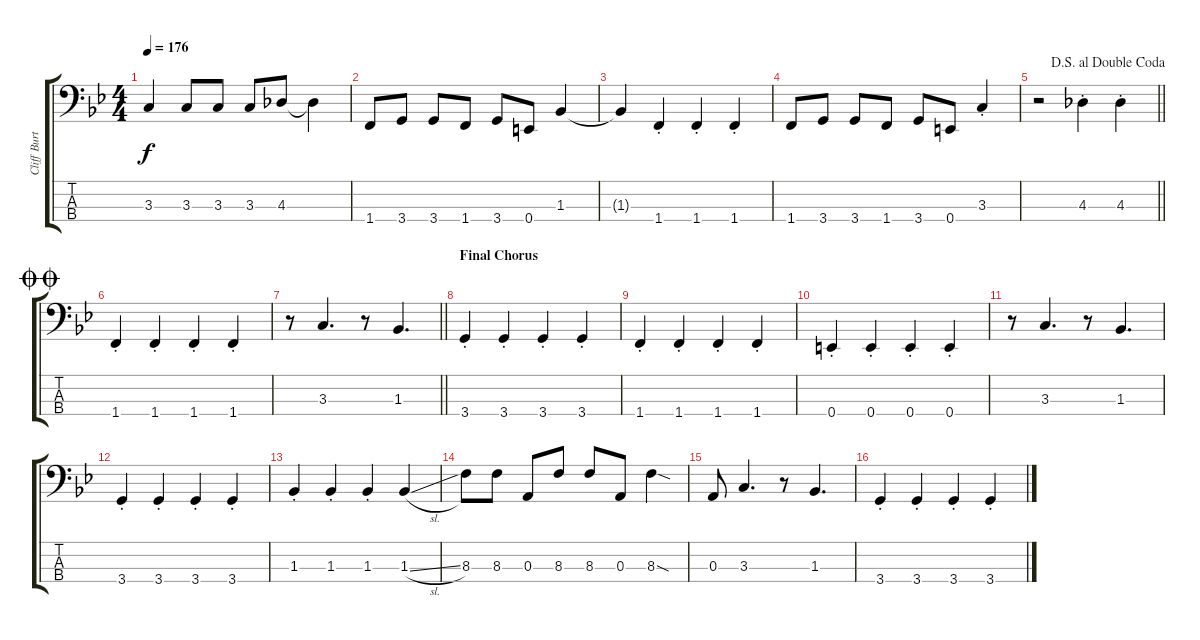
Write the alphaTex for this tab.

\track ("Cliff Burton" "Cliff Burt") {instrument electricbassfinger}
\staff {score tabs}
\tuning (G2 D2 A1 E1) {hide}
\ts (4 4)
\tempo 176
\clef f4
\ks bb
3.3{t}.4{dy f} 3.3.8 3.3.8 3.3.8 4.3.8 4.3{t}.4 |
1.4.8 3.4.8 3.4.8 1.4.8 3.4.8 0.4.8 1.3.4 |
1.3{t}.4 1.4{st}.4 1.4{st}.4 1.4{st}.4 |
1.4.8 3.4.8 3.4.8 1.4.8 3.4.8 0.4.8 3.3{st}.4 |
\jump dalsegnoaldoublecoda
\barLineRight lightlight
r.2 4.3{st}.4 4.3{st}.4 |
\jump doublecoda
1.4{st}.4 1.4{st}.4 1.4{st}.4 1.4{st}.4 |
\barLineRight lightlight
r.8 3.3.4{d} r.8 1.3.4{d} |
\section ("" "Final Chorus")
3.4{st}.4 3.4{st}.4 3.4{st}.4 3.4{st}.4 |
1.4{st}.4 1.4{st}.4 1.4{st}.4 1.4{st}.4 |
0.4{st}.4 0.4{st}.4 0.4{st}.4 0.4{st}.4 |
r.8 3.3.4{d} r.8 1.3.4{d} |
3.4{st}.4 3.4{st}.4 3.4{st}.4 3.4{st}.4 |
1.3{st}.4 1.3{st}.4 1.3{st}.4 1.3{sl}.4 |
8.3.8 8.3.8 0.3.8 8.3.8 8.3.8 0.3.8 8.3{sod}.4 |
0.3.8 3.3.4{d} r.8 1.3.4{d} |
3.4{st}.4 3.4{st}.4 3.4{st}.4 3.4{st}.4
